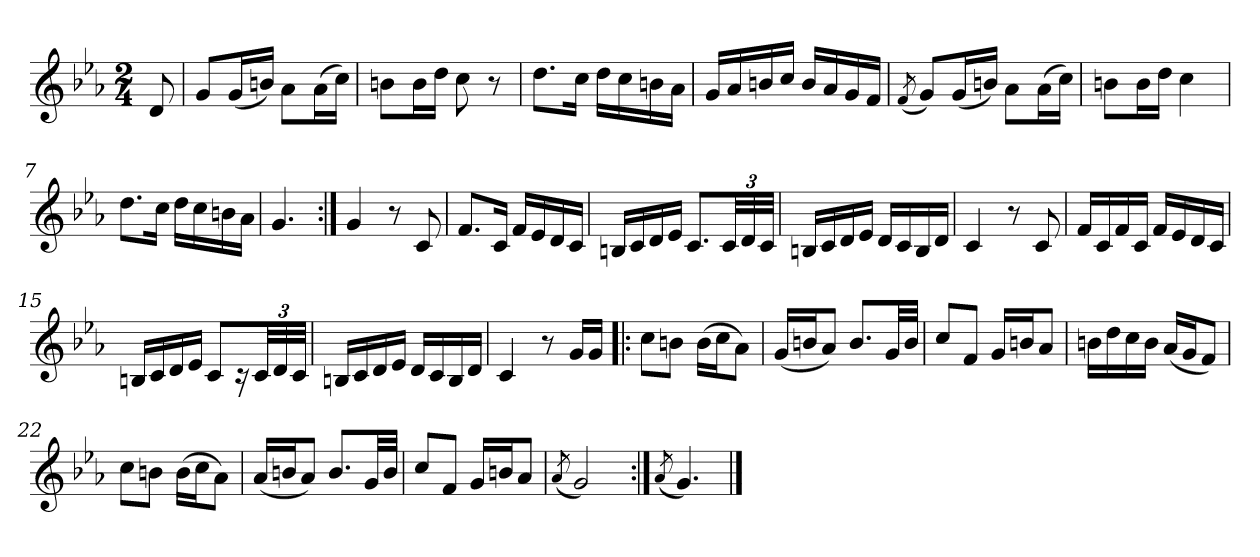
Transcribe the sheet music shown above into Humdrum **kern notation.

**kern
*part1
*staff1
*clefG2
*k[b-e-a-]
*M2/4
=
8d
=1
8gL
(16gL
16bnJJ)
8a-L
(16a-L
16ccJJ)
=2
8bnL
16bL
16ddJJ
8cc
8r
=3
8.ddL
16ccJk
16ddLL
16cc
16bn
16a-JJ
=4
16gLL
16a-
16bn
16ccJJ
16bLL
16a-
16g
16fJJ
=5
(8qf/
8gL)
(16gL
16bnJJ)
8a-L
(16a-L
16ccJJ)
=6
8bnL
16bL
16ddJJ
4cc
=7
8.ddL
16ccJk
16ddLL
16cc
16bn
16a-JJ
=8
4.g
=9:|!
4g
8r
8c
=10
8.fL
16cJk
16fLL
16e-
16d
16cJJ
=11
16BnLL
16c
16d
16e-JJ
8.cL
48cLL
48d
48cJJJ
=12
16BnLL
16c
16d
16e-JJ
16dLL
16c
16B
16dJJ
=13
4c
8r
8c
=14
16fLL
16c
16f
16cJJ
16fLL
16e-
16d
16cJJ
=15
16BnLL
16c
16d
16e-JJ
8cL
16r
48cLL
48d
48cJJJ
=16
16BnLL
16c
16d
16e-JJ
16dLL
16c
16B
16dJJ
=17
4c
8r
16gLL
16gJJ
=18!|:
8ccL
8bnJ
(16bLL
16ccJ
8a-J)
=19
(16gLL
16bnJ
8a-J)
8.bL
32gLL
32bJJJ
=20
8ccL
8fJ
16gLL
16bnJ
8a-J
=21
16bnLL
16dd
16cc
16bJJ
(16a-LL
16gJ
8fJ)
=22
8ccL
8bnJ
(16bLL
16ccJ
8a-J)
=23
(16a-LL
16bnJ
8a-J)
8.bL
32gLL
32bJJJ
=24
8ccL
8fJ
16gLL
16bnJ
8a-J
=25
(8qa-/
2g)
=26:|!
(8qa-/
4.g)
==
*-
